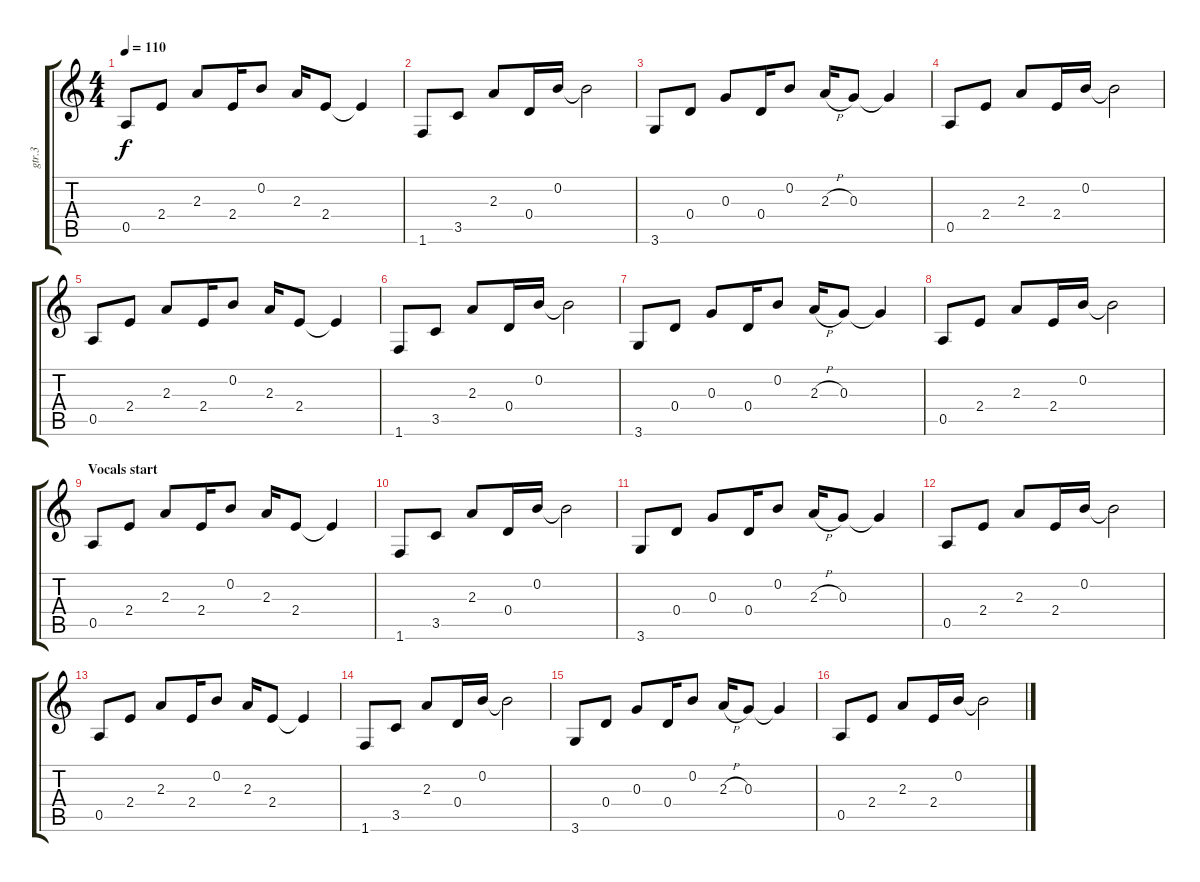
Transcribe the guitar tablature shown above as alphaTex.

\track ("gtr.3" "gtr.3") {instrument electricguitarclean}
\staff {score tabs}
\tuning (E4 B3 G3 D3 A2 E2) {hide}
\ts (4 4)
\tempo 110
\clef g2
\ks c
0.5.8{dy f instrument electricguitarclean} 2.4.8 2.3.8 2.4.16 0.2.8 2.3.16 2.4.8 2.4{t}.4 |
1.6.8 3.5.8 2.3.8 0.4.16 0.2.16 0.2{t}.2 |
3.6.8 0.4.8 0.3.8 0.4.16 0.2.8 2.3{h}.16 0.3.8 0.3{t}.4 |
0.5.8 2.4.8 2.3.8 2.4.16 0.2.16 0.2{t}.2 |
0.5.8 2.4.8 2.3.8 2.4.16 0.2.8 2.3.16 2.4.8 2.4{t}.4 |
1.6.8 3.5.8 2.3.8 0.4.16 0.2.16 0.2{t}.2 |
3.6.8 0.4.8 0.3.8 0.4.16 0.2.8 2.3{h}.16 0.3.8 0.3{t}.4 |
0.5.8 2.4.8 2.3.8 2.4.16 0.2.16 0.2{t}.2 |
\section ("" "Vocals start")
0.5.8 2.4.8 2.3.8 2.4.16 0.2.8 2.3.16 2.4.8 2.4{t}.4 |
1.6.8 3.5.8 2.3.8 0.4.16 0.2.16 0.2{t}.2 |
3.6.8 0.4.8 0.3.8 0.4.16 0.2.8 2.3{h}.16 0.3.8 0.3{t}.4 |
0.5.8 2.4.8 2.3.8 2.4.16 0.2.16 0.2{t}.2 |
0.5.8 2.4.8 2.3.8 2.4.16 0.2.8 2.3.16 2.4.8 2.4{t}.4 |
1.6.8 3.5.8 2.3.8 0.4.16 0.2.16 0.2{t}.2 |
3.6.8 0.4.8 0.3.8 0.4.16 0.2.8 2.3{h}.16 0.3.8 0.3{t}.4 |
0.5.8 2.4.8 2.3.8 2.4.16 0.2.16 0.2{t}.2
